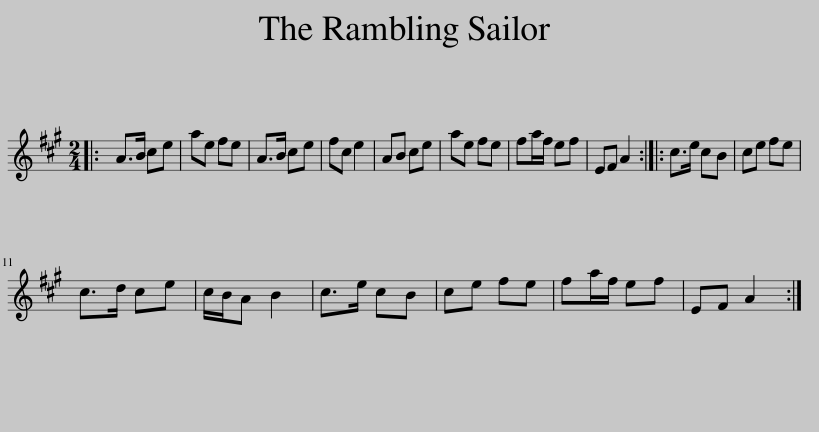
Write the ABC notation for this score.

X:1
L:1/8
M:2/4
I:linebreak $
K:A
V:1 treble
V:1
|: A>B ce | ae fe | A>B ce | fc e2 | AB ce | %5
 ae fe | fa/f/ ef | EF A2 :: c>e cB | ce fe |$ %10
 c>d ce | c/B/A B2 | c>e cB | ce fe | fa/f/ ef | %15
 EF A2 :| %16
